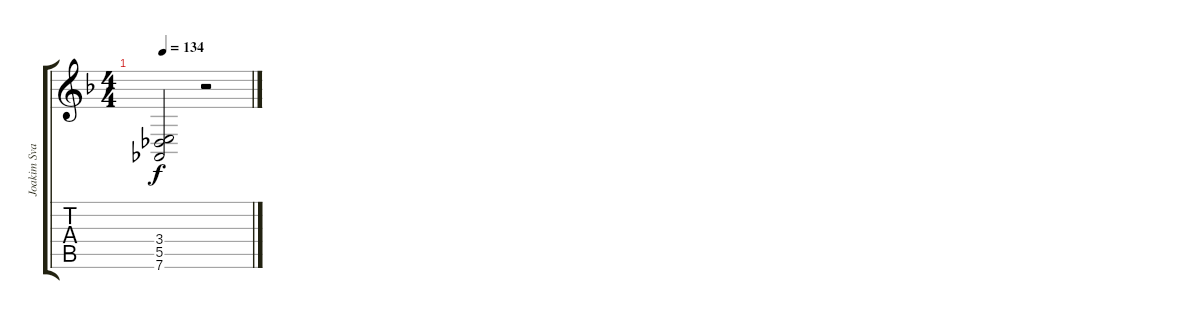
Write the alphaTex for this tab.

\track ("Joakim Svalberg" "Joakim Sva") {instrument choiraahs}
\staff {score tabs}
\tuning (Eb4 Bb3 Gb3 Db3 Ab2 Db2) {hide}
\ts (4 4)
\tempo 134
\clef g2
\ks f
(3.4{t} 5.5{t} 7.6{t}).2{dy f} r.2
